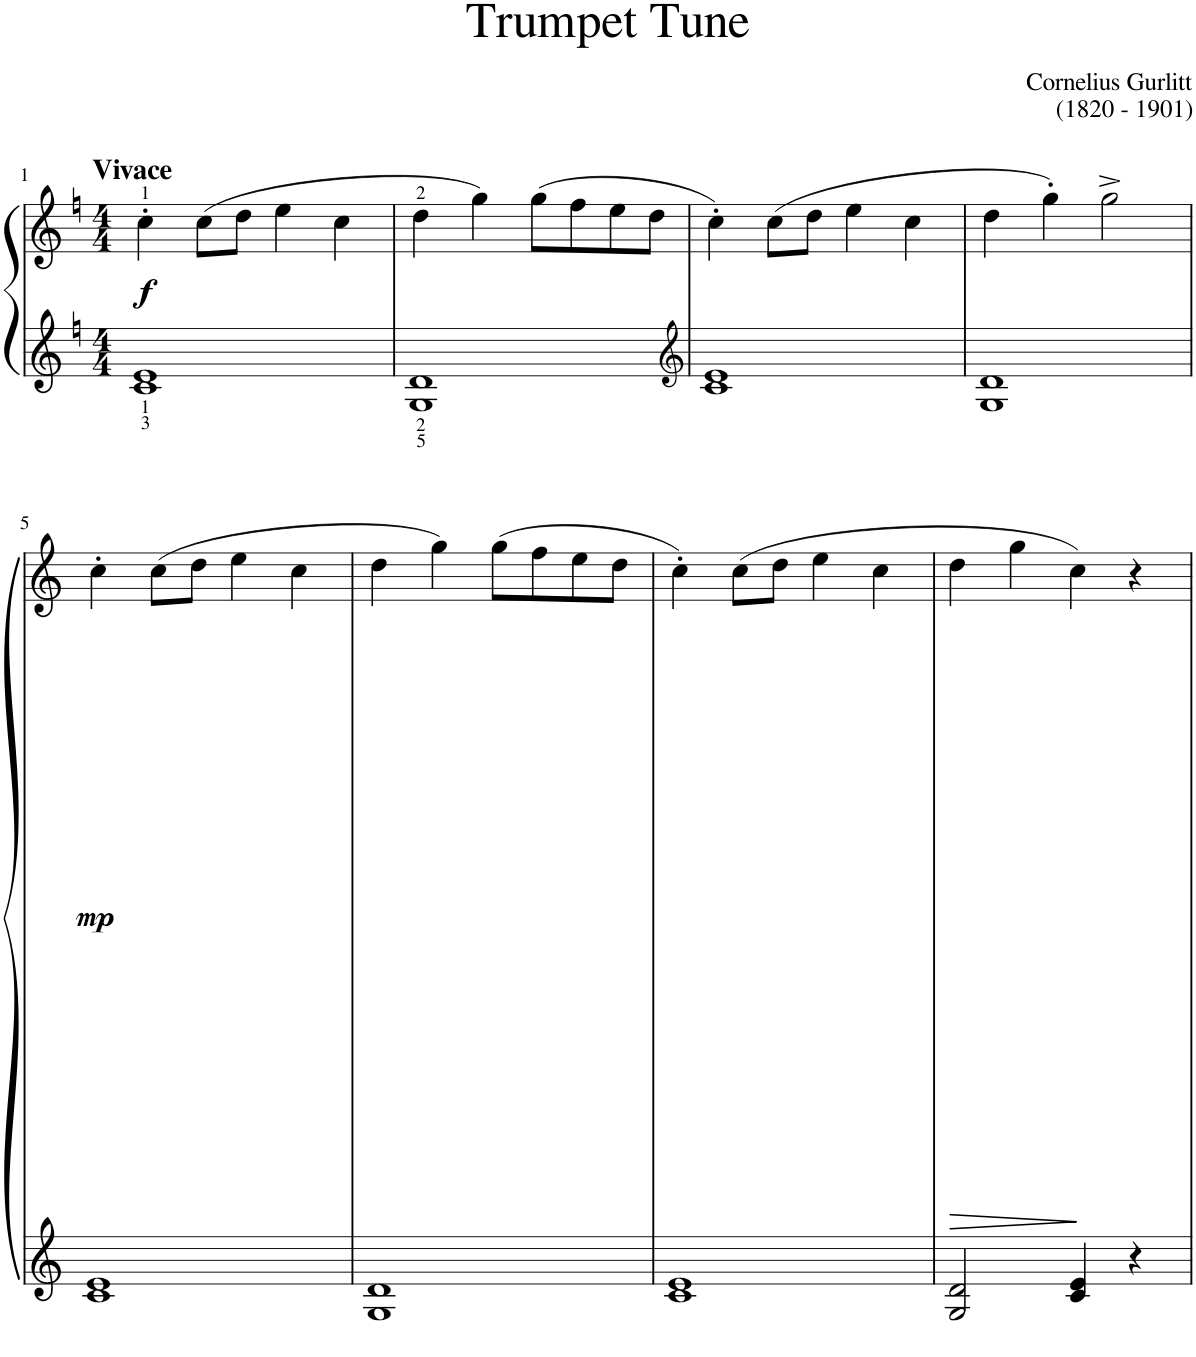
**kern	**kern	**dynam
*part1	*part1	*part1
*staff2	*staff1	*staff1/2
*I"Piano	*	*
*I'Pno	*	*
!!LO:PB:g=z
*clefG2	*clefG2	*
*k[]	*k[]	*
*M4/4	*M4/4	*
=1	=1	=1
!	!LO:TX:a:B:t=Vivace	!
!	!	!LO:DY:b
1c 1e	4cc'\	f
.	(8cc\L	.
.	8dd\J	.
.	4ee\	.
.	4cc\	.
=2	=2	=2
1G 1d	4dd\	.
.	4gg\)	.
.	(8gg\L	.
.	8ff\	.
.	8ee\	.
.	8dd\J	.
=3	=3	=3
*clefG2	*	*
1c 1e	4cc'\)	.
.	(8cc\L	.
.	8dd\J	.
.	4ee\	.
.	4cc\	.
=4	=4	=4
1G 1d	4dd\	.
.	4gg'\)	.
.	2gg^\	.
!!LO:LB:g=z
=5	=5	=5
!	!	!LO:DY:b
1c 1e	4cc'\	mp
.	(8cc\L	.
.	8dd\J	.
.	4ee\	.
.	4cc\	.
=6	=6	=6
1G 1d	4dd\	.
.	4gg\)	.
.	(8gg\L	.
.	8ff\	.
.	8ee\	.
.	8dd\J	.
=7	=7	=7
1c 1e	4cc'\)	.
.	(8cc\L	.
.	8dd\J	.
.	4ee\	.
.	4cc\	.
=8	=8	=8
!	!	!LO:HP:b
2G/ 2d/	4dd\	>
.	4gg\	.
4c/ 4e/	4cc\)	.
4r	4r	.
.	.	]
=	=	=
*-	*-	*-
